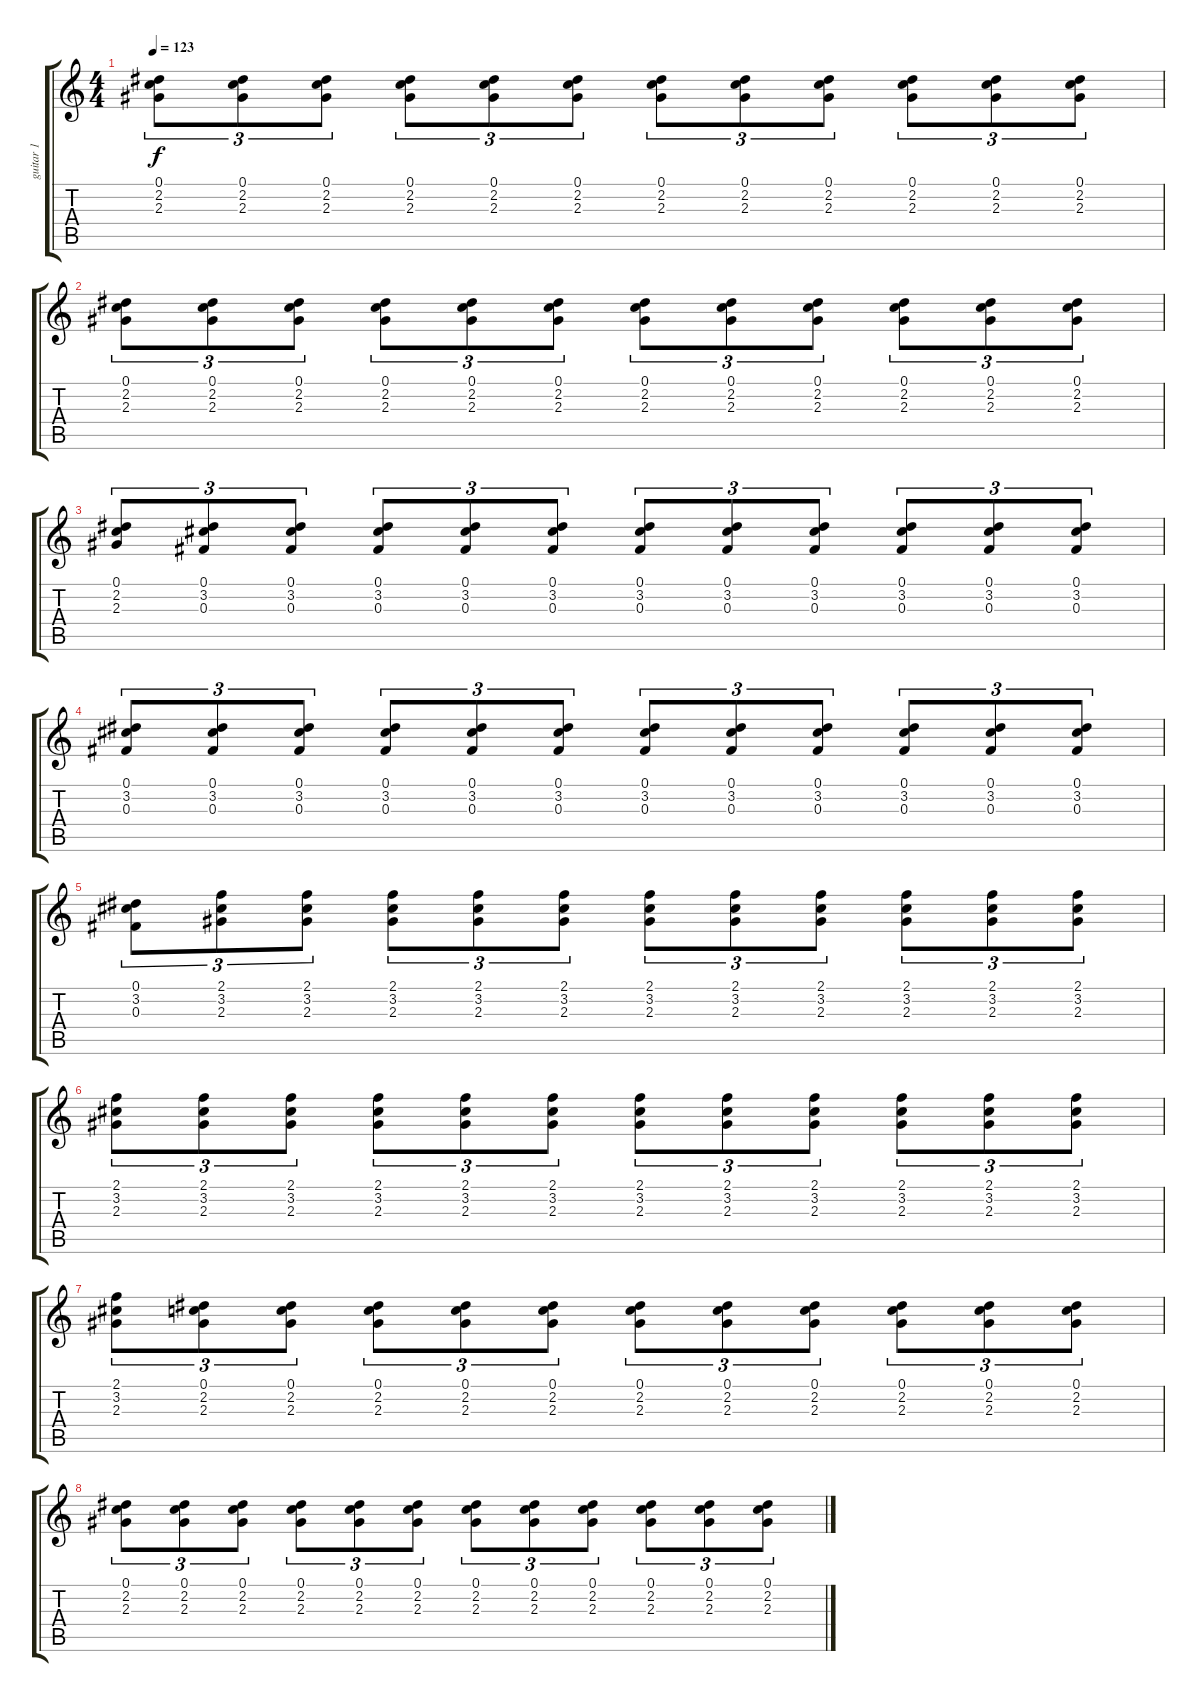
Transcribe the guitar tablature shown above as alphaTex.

\track ("guitar 1" "guitar 1") {instrument overdrivenguitar}
\staff {score tabs}
\tuning (Eb4 Bb3 Gb3 Db3 Ab2 Eb2) {hide}
\ts (4 4)
\tempo 123
\clef g2
\ks c
(0.1 2.2 2.3).8{tu (3 2) txt "" dy f} (0.1 2.2 2.3).8{tu (3 2) txt ""} (0.1 2.2 2.3).8{tu (3 2) txt ""} (0.1 2.2 2.3).8{tu (3 2) txt ""} (0.1 2.2 2.3).8{tu (3 2) txt ""} (0.1 2.2 2.3).8{tu (3 2) txt ""} (0.1 2.2 2.3).8{tu (3 2) txt ""} (0.1 2.2 2.3).8{tu (3 2) txt ""} (0.1 2.2 2.3).8{tu (3 2) txt ""} (0.1 2.2 2.3).8{tu (3 2) txt ""} (0.1 2.2 2.3).8{tu (3 2) txt ""} (0.1 2.2 2.3).8{tu (3 2) txt ""} |
(0.1 2.2 2.3).8{tu (3 2) txt ""} (0.1 2.2 2.3).8{tu (3 2) txt ""} (0.1 2.2 2.3).8{tu (3 2) txt ""} (0.1 2.2 2.3).8{tu (3 2) txt ""} (0.1 2.2 2.3).8{tu (3 2) txt ""} (0.1 2.2 2.3).8{tu (3 2) txt ""} (0.1 2.2 2.3).8{tu (3 2) txt ""} (0.1 2.2 2.3).8{tu (3 2) txt ""} (0.1 2.2 2.3).8{tu (3 2) txt ""} (0.1 2.2 2.3).8{tu (3 2) txt ""} (0.1 2.2 2.3).8{tu (3 2) txt ""} (0.1 2.2 2.3).8{tu (3 2) txt ""} |
(0.1 2.2 2.3).8{tu (3 2) txt ""} (0.1 3.2 0.3).8{tu (3 2) txt ""} (0.1 3.2 0.3).8{tu (3 2) txt ""} (0.1 3.2 0.3).8{tu (3 2) txt ""} (0.1 3.2 0.3).8{tu (3 2) txt ""} (0.1 3.2 0.3).8{tu (3 2) txt ""} (0.1 3.2 0.3).8{tu (3 2) txt ""} (0.1 3.2 0.3).8{tu (3 2) txt ""} (0.1 3.2 0.3).8{tu (3 2) txt ""} (0.1 3.2 0.3).8{tu (3 2) txt ""} (0.1 3.2 0.3).8{tu (3 2) txt ""} (0.1 3.2 0.3).8{tu (3 2) txt ""} |
(0.1 3.2 0.3).8{tu (3 2) txt ""} (0.1 3.2 0.3).8{tu (3 2) txt ""} (0.1 3.2 0.3).8{tu (3 2) txt ""} (0.1 3.2 0.3).8{tu (3 2) txt ""} (0.1 3.2 0.3).8{tu (3 2) txt ""} (0.1 3.2 0.3).8{tu (3 2) txt ""} (0.1 3.2 0.3).8{tu (3 2) txt ""} (0.1 3.2 0.3).8{tu (3 2) txt ""} (0.1 3.2 0.3).8{tu (3 2) txt ""} (0.1 3.2 0.3).8{tu (3 2) txt ""} (0.1 3.2 0.3).8{tu (3 2) txt ""} (0.1 3.2 0.3).8{tu (3 2) txt ""} |
(0.1 3.2 0.3).8{tu (3 2) txt ""} (2.1 3.2 2.3).8{tu (3 2) txt ""} (2.1 3.2 2.3).8{tu (3 2) txt ""} (2.1 3.2 2.3).8{tu (3 2) txt ""} (2.1 3.2 2.3).8{tu (3 2) txt ""} (2.1 3.2 2.3).8{tu (3 2) txt ""} (2.1 3.2 2.3).8{tu (3 2) txt ""} (2.1 3.2 2.3).8{tu (3 2) txt ""} (2.1 3.2 2.3).8{tu (3 2) txt ""} (2.1 3.2 2.3).8{tu (3 2) txt ""} (2.1 3.2 2.3).8{tu (3 2) txt ""} (2.1 3.2 2.3).8{tu (3 2) txt ""} |
(2.1 3.2 2.3).8{tu (3 2) txt ""} (2.1 3.2 2.3).8{tu (3 2) txt ""} (2.1 3.2 2.3).8{tu (3 2) txt ""} (2.1 3.2 2.3).8{tu (3 2) txt ""} (2.1 3.2 2.3).8{tu (3 2) txt ""} (2.1 3.2 2.3).8{tu (3 2) txt ""} (2.1 3.2 2.3).8{tu (3 2) txt ""} (2.1 3.2 2.3).8{tu (3 2) txt ""} (2.1 3.2 2.3).8{tu (3 2) txt ""} (2.1 3.2 2.3).8{tu (3 2) txt ""} (2.1 3.2 2.3).8{tu (3 2) txt ""} (2.1 3.2 2.3).8{tu (3 2) txt ""} |
(2.1 3.2 2.3).8{tu (3 2) txt ""} (0.1 2.2 2.3).8{tu (3 2) txt ""} (0.1 2.2 2.3).8{tu (3 2) txt ""} (0.1 2.2 2.3).8{tu (3 2) txt ""} (0.1 2.2 2.3).8{tu (3 2) txt ""} (0.1 2.2 2.3).8{tu (3 2) txt ""} (0.1 2.2 2.3).8{tu (3 2) txt ""} (0.1 2.2 2.3).8{tu (3 2) txt ""} (0.1 2.2 2.3).8{tu (3 2) txt ""} (0.1 2.2 2.3).8{tu (3 2) txt ""} (0.1 2.2 2.3).8{tu (3 2) txt ""} (0.1 2.2 2.3).8{tu (3 2) txt ""} |
(0.1 2.2 2.3).8{tu (3 2) txt ""} (0.1 2.2 2.3).8{tu (3 2) txt ""} (0.1 2.2 2.3).8{tu (3 2) txt ""} (0.1 2.2 2.3).8{tu (3 2) txt ""} (0.1 2.2 2.3).8{tu (3 2) txt ""} (0.1 2.2 2.3).8{tu (3 2) txt ""} (0.1 2.2 2.3).8{tu (3 2) txt ""} (0.1 2.2 2.3).8{tu (3 2) txt ""} (0.1 2.2 2.3).8{tu (3 2) txt ""} (0.1 2.2 2.3).8{tu (3 2) txt ""} (0.1 2.2 2.3).8{tu (3 2) txt ""} (0.1 2.2 2.3).8{tu (3 2) txt ""}
